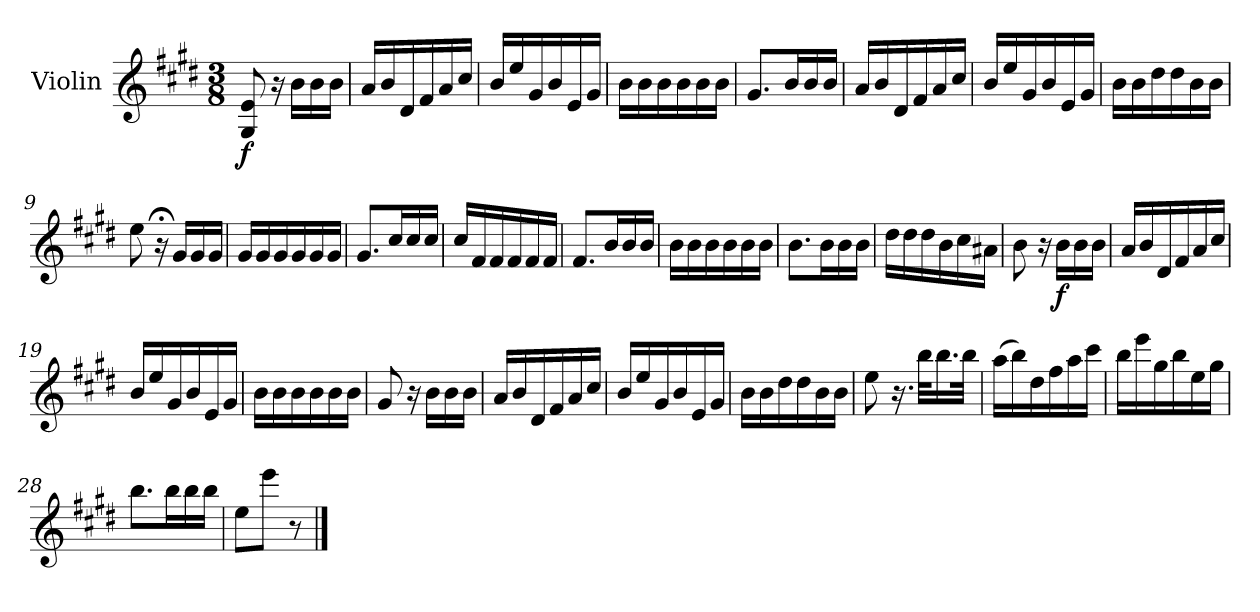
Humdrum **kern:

**kern	**dynam
*part1	*part1
*staff1	*staff1
*I"Violin	*
*I'Vln.	*
*clefG2	*
*k[f#c#g#d#]	*
*M3/8	*
=1	=1
!	!LO:DY:b
8G#/ 8e/	f
16r	.
16b\LL	.
16b\	.
16b\JJ	.
=2	=2
16a/LL	.
16b/	.
16d#/	.
16f#/	.
16a/	.
16cc#/JJ	.
=3	=3
16b/LL	.
16ee/	.
16g#/	.
16b/	.
16e/	.
16g#/JJ	.
=4	=4
16b\LL	.
16b\	.
16b\	.
16b\	.
16b\	.
16b\JJ	.
=5	=5
8.g#/L	.
16b/L	.
16b/	.
16b/JJ	.
=6	=6
16a/LL	.
16b/	.
16d#/	.
16f#/	.
16a/	.
16cc#/JJ	.
!!LO:LB:g=z
=7	=7
16b/LL	.
16ee/	.
16g#/	.
16b/	.
16e/	.
16g#/JJ	.
=8	=8
16b\LL	.
16b\	.
16dd#\	.
16dd#\	.
16b\	.
16b\JJ	.
=9	=9
8ee\	.
16r;<	.
16g#/LL	.
16g#/	.
16g#/JJ	.
=10	=10
16g#/LL	.
16g#/	.
16g#/	.
16g#/	.
16g#/	.
16g#/JJ	.
=11	=11
8.g#/L	.
16cc#/L	.
16cc#/	.
16cc#/JJ	.
=12	=12
16cc#/LL	.
16f#/	.
16f#/	.
16f#/	.
16f#/	.
16f#/JJ	.
=13	=13
8.f#/L	.
16b/L	.
16b/	.
16b/JJ	.
!!LO:LB:g=z
=14	=14
16b\LL	.
16b\	.
16b\	.
16b\	.
16b\	.
16b\JJ	.
=15	=15
8.b\L	.
16b\L	.
16b\	.
16b\JJ	.
=16	=16
16dd#\LL	.
16dd#\	.
16dd#\	.
16b\	.
16cc#\	.
16a#X\JJ	.
=17	=17
8b\	.
16r	.
!	!LO:DY:b
16b\LL	f
16b\	.
16b\JJ	.
=18	=18
16a/LL	.
16b/	.
16d#/	.
16f#/	.
16a/	.
16cc#/JJ	.
=19	=19
16b/LL	.
16ee/	.
16g#/	.
16b/	.
16e/	.
16g#/JJ	.
=20	=20
16b\LL	.
16b\	.
16b\	.
16b\	.
16b\	.
16b\JJ	.
!!LO:LB:g=z
=21	=21
8g#/	.
16r	.
16b\LL	.
16b\	.
16b\JJ	.
=22	=22
16a/LL	.
16b/	.
16d#/	.
16f#/	.
16a/	.
16cc#/JJ	.
=23	=23
16b/LL	.
16ee/	.
16g#/	.
16b/	.
16e/	.
16g#/JJ	.
=24	=24
16b\LL	.
16b\	.
16dd#\	.
16dd#\	.
16b\	.
16b\JJ	.
=25	=25
8ee\	.
16.r	.
32bb\KLL	.
16.bb\	.
32bb\JJk	.
=26	=26
(>16aa\LL	.
16bb\)	.
16dd#\	.
16ff#\	.
16aa\	.
16ccc#\JJ	.
!!LO:LB:g=z
=27	=27
16bb\LL	.
16eee\	.
16gg#\	.
16bb\	.
16ee\	.
16gg#\JJ	.
=28	=28
8.bb\L	.
16bb\L	.
16bb\	.
16bb\JJ	.
=29	=29
8ee\L	.
8eee\J	.
8r	.
==	==
*-	*-
